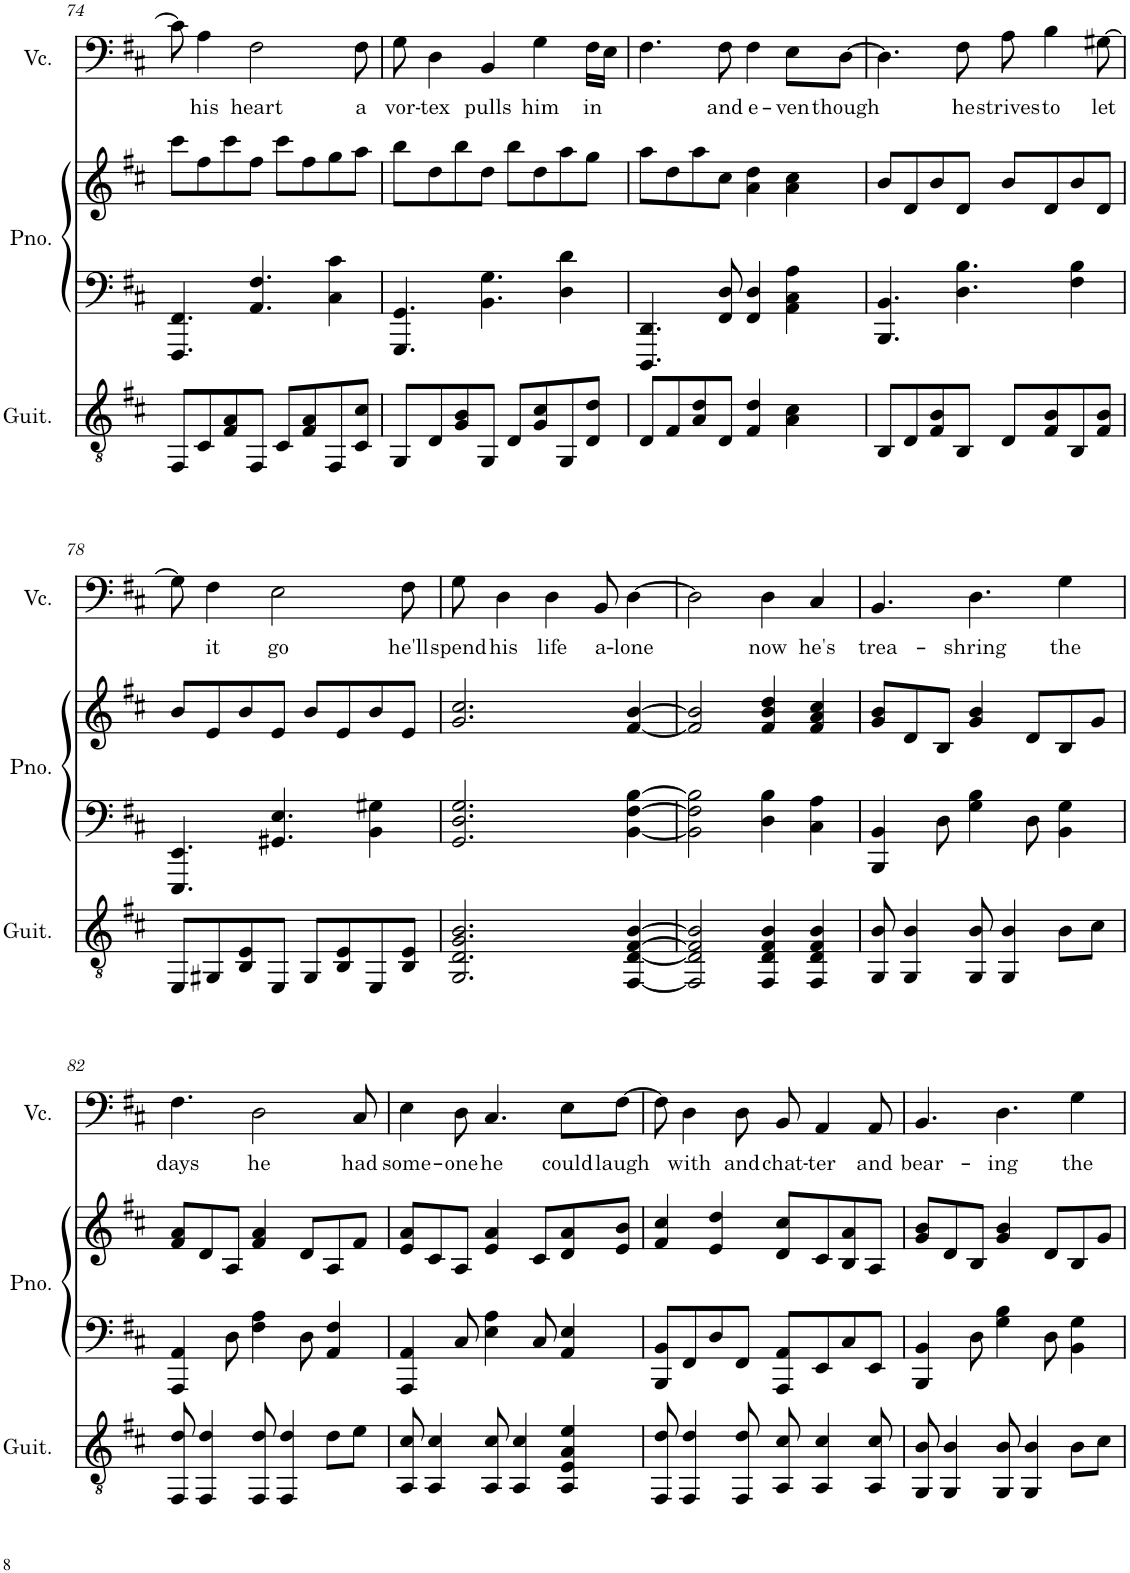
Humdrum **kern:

**kern	**kern	**kern	**kern	**text
*part3	*part2	*part2	*part1	*part1
*staff4	*staff3	*staff2	*staff1	*staff1
*I"Classical Guitar	*I"Piano	*	*I"Violoncello	*
*I'Guit.	*I'Pno.	*	*I'Vc.	*
!!LO:PB:g=z
*clefGv2	*clefF4	*clefG2	*clefF4	*
*k[f#c#]	*k[f#c#]	*k[f#c#]	*k[f#c#]	*
*M4/4	*M4/4	*M4/4	*M4/4	*
=74	=74	=74	=74	=74
8FF#/L	4.FFF#/ 4.FF#/	8ccc#\L	8c#\]	.
!	!	!	!	!LO:LY:b
8C#/	.	8ff#\	4A\	his
8F#/ 8A/	.	8ccc#\	.	.
!	!	!	!	!LO:LY:b
8FF#/J	4.AA/ 4.F#/	8ff#\J	2F#\	heart
8C#/L	.	8ccc#\L	.	.
8F#/ 8A/	.	8ff#\	.	.
8FF#/	4C#\ 4c#\	8gg\	.	.
!	!	!	!	!LO:LY:b
8C#/ 8c#/J	.	8aa\J	8F#\	a
=75	=75	=75	=75	=75
!	!	!	!	!LO:LY:b
8GG/L	4.GGG/ 4.GG/	8bb\L	8G\	vor-
!	!	!	!	!LO:LY:b
8D/	.	8dd\	4D\	-tex
8G/ 8B/	.	8bb\	.	.
!	!	!	!	!LO:LY:b
8GG/J	4.BB\ 4.G\	8dd\J	4BB/	pulls
8D/L	.	8bb\L	.	.
!	!	!	!	!LO:LY:b
8G/ 8c#/	.	8dd\	4G\	him
8GG/	4D\ 4d\	8aa\	.	.
!	!	!	!	!LO:LY:b
8D/ 8d/J	.	8gg\J	16F#\LL	in
.	.	.	16E\JJ	.
=76	=76	=76	=76	=76
8D/L	4.DDD/ 4.DD/	8aa\L	4.F#\	.
8F#/	.	8dd\	.	.
8A/ 8d/	.	8aa\	.	.
!	!	!	!	!LO:LY:b
8D/J	8FF#/ 8D/	8cc#\J	8F#\	and
!	!	!	!	!LO:LY:b
4F#/ 4d/	4FF#/ 4D/	4a\ 4dd\	4F#\	e-
!	!	!	!	!LO:LY:b
4A\ 4c#\	4AA\ 4C#\ 4A\	4a\ 4cc#\	8E\L	-ven
!	!	!	!	!LO:LY:b
.	.	.	[8D\J	though
=77	=77	=77	=77	=77
8BB/L	4.BBB/ 4.BB/	8b/L	4.D\]	.
8D/	.	8d/	.	.
8F#/ 8B/	.	8b/	.	.
!	!	!	!	!LO:LY:b
8BB/J	4.D\ 4.B\	8d/J	8F#\	he
!	!	!	!	!LO:LY:b
8D/L	.	8b/L	8A\	strives
!	!	!	!	!LO:LY:b
8F#/ 8B/	.	8d/	4B\	to
8BB/	4F#\ 4B\	8b/	.	.
!	!	!	!	!LO:LY:b
8F#/ 8B/J	.	8d/J	[8G#X\	let
!!LO:LB:g=z
=78	=78	=78	=78	=78
8EE/L	4.EEE/ 4.EE/	8b/L	8G#\]	.
!	!	!	!	!LO:LY:b
8GG#X/	.	8e/	4F#\	it
8BB/ 8E/	.	8b/	.	.
!	!	!	!	!LO:LY:b
8EE/J	4.GG#X/ 4.E/	8e/J	2E\	go
8GG#/L	.	8b/L	.	.
8BB/ 8E/	.	8e/	.	.
8EE/	4BB\ 4G#X\	8b/	.	.
!	!	!	!	!LO:LY:b
8BB/ 8E/J	.	8e/J	8F#\	he'll
=79	=79	=79	=79	=79
!	!	!	!	!LO:LY:b
2.GG/ 2.D/ 2.G/ 2.B/	2.GG/ 2.D/ 2.G/	2.g/ 2.cc#/	8G\	spend
!	!	!	!	!LO:LY:b
.	.	.	4D\	his
!	!	!	!	!LO:LY:b
.	.	.	4D\	life
!	!	!	!	!LO:LY:b
.	.	.	8BB/	a-
!	!	!	!	!LO:LY:b
[4FF#/ [4D/ [4F#/ [4B/	[4BB\ [4F#\ [4B\	[4f#/ [4b/	[4D\	-lone
=80	=80	=80	=80	=80
2FF#/] 2D/] 2F#/] 2B/]	2BB\] 2F#\] 2B\]	2f#/] 2b/]	2D\]	.
!	!	!	!	!LO:LY:b
4FF#/ 4D/ 4F#/ 4B/	4D\ 4B\	4f#/ 4b/ 4dd/	4D\	now
!	!	!	!	!LO:LY:b
4FF#/ 4D/ 4F#/ 4B/	4C#\ 4A\	4f#/ 4a/ 4cc#/	4C#/	he's
=81	=81	=81	=81	=81
!	!	!	!	!LO:LY:b
8GG/ 8B/	4BBB/ 4BB/	8g/ 8b/L	4.BB/	trea-
4GG/ 4B/	.	8d/	.	.
.	8D\	8B/J	.	.
!	!	!	!	!LO:LY:b
8GG/ 8B/	4G\ 4B\	4g/ 4b/	4.D\	-shring
4GG/ 4B/	.	.	.	.
.	8D\	8d/L	.	.
!	!	!	!	!LO:LY:b
8B\L	4BB\ 4G\	8B/	4G\	the
8c#\J	.	8g/J	.	.
!!LO:LB:g=z
=82	=82	=82	=82	=82
!	!	!	!	!LO:LY:b
8FF#/ 8d/	4AAA/ 4AA/	8f#/ 8a/L	4.F#\	days
4FF#/ 4d/	.	8d/	.	.
.	8D\	8A/J	.	.
!	!	!	!	!LO:LY:b
8FF#/ 8d/	4F#\ 4A\	4f#/ 4a/	2D\	he
4FF#/ 4d/	.	.	.	.
.	8D\	8d/L	.	.
8d\L	4AA/ 4F#/	8A/	.	.
!	!	!	!	!LO:LY:b
8e\J	.	8f#/J	8C#/	had
=83	=83	=83	=83	=83
!	!	!	!	!LO:LY:b
8AA/ 8c#/	4AAA/ 4AA/	8e/ 8a/L	4E\	some-
4AA/ 4c#/	.	8c#/	.	.
!	!	!	!	!LO:LY:b
.	8C#/	8A/J	8D\	-one
!	!	!	!	!LO:LY:b
8AA/ 8c#/	4E\ 4A\	4e/ 4a/	4.C#/	he
4AA/ 4c#/	.	.	.	.
.	8C#/	8c#/L	.	.
!	!	!	!	!LO:LY:b
4AA/ 4E/ 4A/ 4e/	4AA/ 4E/	8d/ 8a/	8E\L	could
!	!	!	!	!LO:LY:b
.	.	8e/ 8b/J	[8F#\J	laugh
=84	=84	=84	=84	=84
8FF#/ 8d/	8BBB/ 8BB/L	4f#/ 4cc#/	8F#\]	.
!	!	!	!	!LO:LY:b
4FF#/ 4d/	8FF#/	.	4D\	with
.	8D/	4e/ 4dd/	.	.
!	!	!	!	!LO:LY:b
8FF#/ 8d/	8FF#/J	.	8D\	and
!	!	!	!	!LO:LY:b
8AA/ 8c#/	8AAA/ 8AA/L	8d/ 8cc#/L	8BB/	chat-
!	!	!	!	!LO:LY:b
4AA/ 4c#/	8EE/	8c#/	4AA/	-ter
.	8C#/	8B/ 8a/	.	.
!	!	!	!	!LO:LY:b
8AA/ 8c#/	8EE/J	8A/J	8AA/	and
=85	=85	=85	=85	=85
!	!	!	!	!LO:LY:b
8GG/ 8B/	4BBB/ 4BB/	8g/ 8b/L	4.BB/	bear-
4GG/ 4B/	.	8d/	.	.
.	8D\	8B/J	.	.
!	!	!	!	!LO:LY:b
8GG/ 8B/	4G\ 4B\	4g/ 4b/	4.D\	-ing
4GG/ 4B/	.	.	.	.
.	8D\	8d/L	.	.
!	!	!	!	!LO:LY:b
8B\L	4BB\ 4G\	8B/	4G\	the
8c#\J	.	8g/J	.	.
=	=	=	=	=
*-	*-	*-	*-	*-
